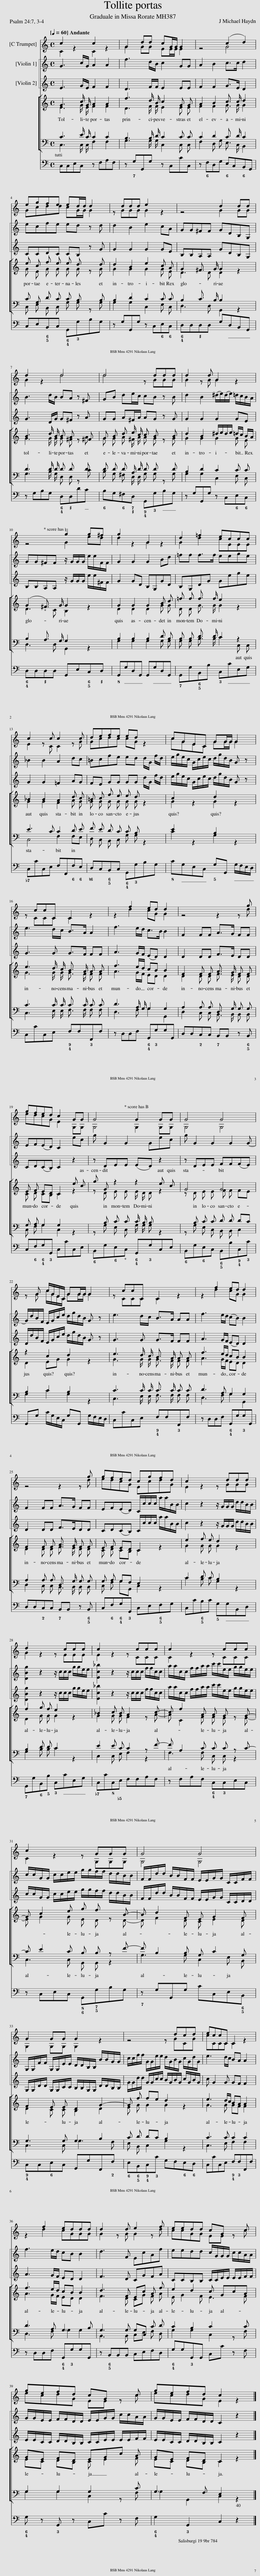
X:1
%%score ( 1 2 ) [ 3 4 ] [ ( 5 6 ) ( 7 8 ) ] 9
L:1/8
Q:1/4=60
M:4/4
I:linebreak $
K:C
V:1 treble
V:2 treble
V:3 treble
V:4 treble
V:5 treble
V:6 treble
V:7 bass
V:8 bass
V:9 bass
V:1
 c2 z2 c2 z2 | G2 dd cG/G/ G2 | z4 (c2 d2) |$ egfe ed/d/ d2 | z ddd e2 z2 | %5
 z4 d2 dd |$ d2 z2 d4 | d4 z ddd | d2 z d G2 z2 |$ z4 g2 g^f | %10
 g2 z2 G2 z2 | d2 =f2 eccc |$ c2 z c c2 z c | defe ed z2 | cGEC GG/G/ G2 |$ %15
 z ccC C2 z2 | z2 f2 ed d2 | z4 z2 z g |$ gfed c2 GG | G4 G2 GG | %20
 G4 G4 |$ z G c/G/E/C/ GG/G/ G2 | z ccC C2 z2 | z2 f2 ed d2 |$ z4 z2 z g | %25
 gfed cgfd | c2 z2 z ddd |$ d2 z2 z ccc | c2 z2 z ccc | c2 z2 z ccc |$ %30
 c2 z2 z GGG | G4 G4 |$ G2 GG G2 z2 | z4 z dcd | eccC C2 z2 |$ %35
 z2 f2 eddd | d2 z d e2 z f | eedd cG z c |$ gefd cG z c | gefd c2 z2 |] %40
V:2
 C2 x2 C2 x2 | G2 GG EE/E/ E2 | x4 G4 |$ Gcdd cG/G/ G2 | x GGG G2 x2 | %5
 x4 G2 GG |$ G2 x2 d4 | d4 x GGG | G2 x G G2 x2 |$ x4 G2 ed | %10
 d2 x2 G2 x2 | G2 d2 cEEE |$ E2 x C C2 x G | Gcdc cG x2 | cGEC GG/G/ G2 |$ %15
 x CCC C2 x2 | x2 d2 cG G2 | x7 d |$ edcG E2 G,G, | G,4 G,2 G,G, | %20
 G,4 G,4 |$ x G c/G/E/C/ GG/G/ G2 | x CCC C2 x2 | x2 d2 cG G2 |$ x7 d | %25
 edcG EcdG | E2 x3 GGG |$ G2 x3 EEE | E2 x3 CCC | C2 x3 CCC |$ %30
 C2 x3 G,G,G, | G,4 G,4 |$ G,2 G,G, G,2 x2 | x5 GCG | cCCC C2 x2 |$ %35
 x2 d2 cGGG | G2 x G G2 x d | ccGG EE x c |$ ecdG EE x c | ecdG E2 x2 |] %40
V:3
 G3 c/G/ A2 A2 | f3 d/B/ c2 GG | A2 B2 c>c d2 |$ ecfe ed z d | d2 B2 e2 cA | %5
 GG^FF GDB,G, |$ B3 d/B/ BA z ^F | GB de/c/ cB z B | d2 B2 (^d/e/)(d/e/) =d/c/B/A/ |$ GG^FF z/ G/G/G/ e/e/F/F/ | %10
 G2 G2 G2 Bd | =ff f>f eege |$ _B2 B2 A2 dc | =Bcfe ed d/G/ f/d/ | e/g/e/c/ G/c/e/c/ d/g/d/B/ G z |$ %15
 e3 d/c/ B>A A2 | f3 e/d/ c>B B2 | F2 FF A>G FF |$ EF(ED) C2 ec | g G2 G2 Gec | %20
 g G2 G2 G2 G- |$ G/d/B/F/ E/G/c/e/ d/g/d/B/ G z | e3 d/c/ B>A AA | f3 e/d/ (cB) B2 |$ F2 FF A>G FF | %25
 EF(ED) C/c/c/c/ a/a/B/B/ | c2 z2 z/ G/G/G/ d/d/B/B/ |$ [DBg]2 z2 z/ c/c/c/ g/g/e/e/ | [Ec_b]2 z2 z/ c/c/c/ f/f/c/c/ | a/a/c/c/ f/f/a/a/ c'/c'/e/e/ g/g/e/e/ |$ %30
 c/c/G/G/ c/c/e/e/ g/g/f/f/ d/d/B/B/ | F/F/d/d/ B/B/F/F/ E/E/G/G/ C/C/F/F/ |$ G,/G,/F/F/ G,/G,/E/E/ D/D/B,/B,/ B/B/G/G/ | c/c/f/f/ G/G/e/e/ d/G/B/G/ c/G/d/G/ | e3 d/c/ BA A2 |$ %35
 f3 e/d/ cB B2 | d3 F EcAf | eedd c/G/G/G/ c/c/A/A/ |$ G/G/E/E/ F/F/D/D/ E/E/G/G/ c/c/A/A/ | G/G/E/E/ F/F/D/D/ C2 z2 |] %40
V:4
 E3 G/E/ F2 F2 | D3 F/F/ E2 EE | F2 F2 G>E D2 |$ CCDC CB, z G | G2 G2 G2 GE | %5
 B,B,A,A, GDB,G, |$ G3 D/G/ G^F z A | GG A^F/A/ AG z G | G2 G2 G2 GE |$ B,B,A,A, z/ G/G/G/ e/e/^F/F/ | %10
 G2 GD B,G,GD | B,G,DG Gege |$ G2 G2 =F2 AG | FE GG GG d/G/ f/d/ | e/g/e/c/ G/c/e/c/ d/g/d/B/ G z |$ %15
 G3 G G>F FF | A3 G/F/ (ED) D2 | D2 DD F>E DD |$ CD(CB,) C2 z2 | z DEE (ED) z2 | %20
 z DEE FF(FE) |$ D/d/B/F/ E/G/c/e/ d/g/d/B/ G z | G3 G G>F FF | A3 G/F/ (ED) D2 |$ D2 DD F>EDD | %25
 CD(CB,) C/c/c/c/ a/a/B/B/ | c2 z2 z/ G/G/G/ d/d/B/B/ |$ [DBg]2 z2 z/ c/c/c/ g/g/e/e/ | [Ec_b]2 z2 z/ c/c/c/ f/f/c/c/ | a/a/c/c/ f/f/a/a/ c'/c'/e/e/ g/g/e/e/ |$ %30
 c/c/G/G/ c/c/e/e/ g/g/f/f/ d/d/B/B/ | F/F/d/d/ B/B/F/F/ E/E/G/G/ C/C/D/D/ |$ G,/G,/D/D/ G,/G,/C/C/ B,/B,/G,/G,/ D/D/B,/B,/ | G/G/d/d/ G/G/c/c/ B/G/B/G/ c/G/B/G/ | c G2 G GF F2 |$ %35
 A3 G/F/ ED D2 | F3 D CGFA | CCB,B, C/C/E/E/ E/E/F/F/ |$ E/E/C/C/ D/D/B,/B,/ C/C/E/E/ E/E/F/F/ | E/E/C/C/ D/D/B,/B,/ C2 z2 |] %40
V:5
 G3 c/ G/ A2 A2 | f3 d/ B/ c2 G G | A2 B2 c3/2 c/ d2 |$ e c f e e d z d | d2 B2 e2 c A | %5
 G2 ^F3/2 G/ G2 z2 |$ B3 d/ B/ B A z ^F | G B d e/ c/ c B z B | d2 B2 ^d/e/d/e/ =d/c/ B/A/ |$ (G2 ^F3/2) G/ G2 z2 | %10
 G2 G2 G2 B d | =f f f3/2 f/ e2 z2 |$ _B2 B2 A2 d c | =B c f e e d z2 | c2 z2 d2 z2 |$ %15
 e3 d/ c/ B3/2 A/ A A | f3 e/d/ cB B2 | F2 F F A3/2 G/ F F |$ E F ED C2 e c | g G z2 z2 e c | %20
 G4 G4 |$ z2 c2 d2 z2 | e3 d/ c/ B3/2 A/ A A | f3 e/d/ cB B2 |$ F2 F F A3/2 G/ F F | %25
 E F ED C2 z2 | e2 f e d2 z2 |$ f2 g f e2 z2 | _B2 c B A2 z c- | c f2 A A G z G- |$ %30
 G c2 e g f z B- | B d2 F E G2 F |$ F2 E E D2 G2- | G f fe d2 z2 | e3 d/c/ BA A2 |$ %35
 f3 e/d/ cB B2 | d3 F Ec A f | e2 d2 c GcA |$ GE FD EGc A | GE FD C2 z2 |] %40
V:6
 E3 G/ E/ F2 F2 | D3 F/ F/ E2 E E | F2 F2 G3/2 G/ G2 |$ G E G G G G x G | G2 G2 G2 G E | %5
 D3 D D2 x2 |$ G3 G/ G/ G ^F x A | G G A ^F/ A/ A G x G | G2 G2 G2 G E |$ D3 C B,2 x2 | %10
 D2 D2 D2 G G | D D G3/2 G/ G2 x2 |$ G2 G2 F2 A G | G G G G G G x2 | G2 x2 G2 x2 |$ %15
 G3 G/ G/ G3/2 F/ F F | A3 G/F/ ED D2 | D2 D D F3/2 E/ D D |$ C D CB, C2 z2 | z D E E E/ D/ D z2 | %20
 z D E E F F FE |$ D2 EG G2 x2 | G3 G/ G/ G3/2 F/ F F | A3 G/F/ ED D2 |$ D2 D D F3/2 E/ D D | %25
 C D CB, C2 x2 | G2 G G G2 x2 |$ D2 G G G2 x2 | G2 G G F2 x A- | A C2 F F E x E- |$ %30
 E G2 G E D x D- | D F2 D C E2 D |$ D2 C C B,2 D2 | E G G2 G2 x2 | G3 G GF F2 |$ %35
 A3 G/F/ ED D2 | F3 D CG F A | E G2 F E3 F |$ EC DB, C E2 F | EC DB, C2 x2 |] %40
V:7
 C3 E/ C/ C2 C2 | B,3 B,/ D/ C2 C C | C2 D2 C3/2 D/ C2 |$ C G, D C C B, z B, | B,2 D2 C2 C C | %5
 B,2 C3/2 B,/ B,2 z2 |$ D3 D/ D/ D D z D | D D D A,/ D/ D D z D | B,2 D2 C2 C C |$ B,2 A,3/2 G,/ G,2 z2 | %10
 B,2 B,2 B,2 D B, | B, B, D3/2 D/ C2 z2 |$ E3 C C2 D E | F E D C C B, z2 | E2 z2 B,2 z2 |$ %15
 C3 C/ C/ C3/2 C/ C C | D3 A,/ G,/ G,2 G,2 | A,2 A, A, D,3/2 G,/ G, G, |$ G, A, G,2 G,2 z2 | z B, C C C/ B,/ B, z2 | %20
 z B, C C D D DC |$ B,2 C2 B,2 z2 | C3 C/ C/ C3/2 C/ C C | D3 A, G,2 G,2 |$ A,2 A, A, D,3/2 G,/ G, G, | %25
 G, A, G,F, E,2 z2 | C2 D C B,2 z2 |$ B,2 D D C2 z2 | E2 E C C2 z F- | F A,2 C C C z C- |$ %30
 C E2 C B, B, z F- | F B,2 B, G, C2 G, |$ G,3 G, G,2 B,2 | C D DC B,2 z2 | C3 C C2 C2 |$ %35
 D3 A, G,3 B, | G,3 G, G,C, C D | C2 B,2 C2 z C |$ G,2 G,2 G,2 z C | G,3 F, E,2 z2 |] %40
V:8
 C,3 C,/ C,/ F,2 F,2 | G,3 G,/ G,/ C,2 C, C, | F,2 D, G, E,3/2 C,/ B,,2 |$ C, E, B,, C, G, G, x G, | G,2 G,2 C,2 E, C, | %5
 D,3 D, G,,2 x2 |$ G,3 B,/ G,/ D, D, x C | B, G, ^F, D,/ D,/ G, G, x G, | G,2 G,2 C,2 E, C, |$ D,3 D, G,,2 x2 | %10
 G,2 G,2 G,2 G, G, | G, G, B,3/2 B,/ C2 C, C, |$ C,4 F,2 F,E, | D, C, B,, C, G, G, x2 | C2 x2 G,2 x2 |$ %15
 C,3 E,/ E,/ F,3/2 F,/ F, F, | D,3 F, G,2 G,,2 | D,2 C, C, B,,3/2 B,,/ B,, B,, |$ C, F, G,2 C,2 x2 | x G, E, C, G,/ G,/ G, x2 | %20
 x G, E, C, B,, B,, C,2 |$ G,2 C2 G,2 x2 | C,3 E,/ E,/ F,3/2 F,/ F, F, | D,3 F, G,2 G,,2 |$ D,2 C, C, B,,3/2 B,,/ B,, B,, | %25
 C, F, G,G,, C,2 x2 | C2 B, C G,2 x2 |$ G,2 B, B, C2 x2 | C,2 C, E, F,2 z2 | F,3 F, C, C, z2 |$ %30
 C,3 C, G,, G,, z2 | G,3 G, C,2 E, B,, |$ C,3 C, G,3 F, | E, B,, C,2 G,2 x2 | C,3 E, F,2 F,2 |$ %35
 D,3 F, G,2 G,2 | B,,3 B,, C,E, F, D, | G,2 G,2 C,2 x F, |$ G,2 G,2 C,2 x F, | G,2 G,,2 C,2 x2 |] %40
V:9
 C,C,E,C, z F,A,F, | z G,G,,G, z C,CC, | z F,D,G, E,C,B,,G,, |$ C,E,B,,C, G,,G,B,G, | z G,G,,G, z C,E,C, | %5
 D,D,D,D, G,D,B,,G,, |$ z G,B,G, D,D,DC | B,G,^F,D, G,,G,B,G, | z G,G,,G, z C,E,C, |$ D,D,D,D, G,,E,C,D, | %10
 G,,G,D,G,, G,,G,D,G,, | G,,G,B,,B, C,CE,G, |$ C,CC,E, F,F,,F,E, | D,C,B,,C, G,,G,B,G, | CG,E,C, G,G,, G,/F,/E,/D,/ |$ %15
 C,CC,E, F,F,F,,F, | z D,D,F, G,,G,G,G,, | D,D,C,C, B,,B,, z B,, |$ C,F,G,G,, C,CC,E, | B,,G,E,C, G,,G,C,E, | %20
 B,,G,E,C, B,,B,C,C |$ G,,G, C/G,/E,/C,/ G,G,, G,/F,/E,/D,/ | C,CC,E, F,F,F,,F, | z D,D,F, G,,G,G,G,, |$ D,D,C,C, B,,B,, z B,, | %25
 C,F,G,G,, C,E,F,G, | C,CB,C G,G,B,,D, |$ G,,G,B,,B, C,CE,G, | C,CC,E, F,F,A,F, | z F,A,F, C,C,E,C, |$ %30
 z C,E,C, G,,G,B,G, | z G,G,,G, CC,E,B,, |$ C,C,E,C, G,,G,F,,F, | E,B,,C,C G,F,E,D, | C,CC,E, F,F,F,,F, |$ %35
 z D,D,F, G,,G,G,G,, | z B,,B,,B,, C,E,F,D, | G,G,G,,G,, C,C z F, |$ G, z G,, z C,C z F, | G,2 G,,2 C,2 z2 |] %40
